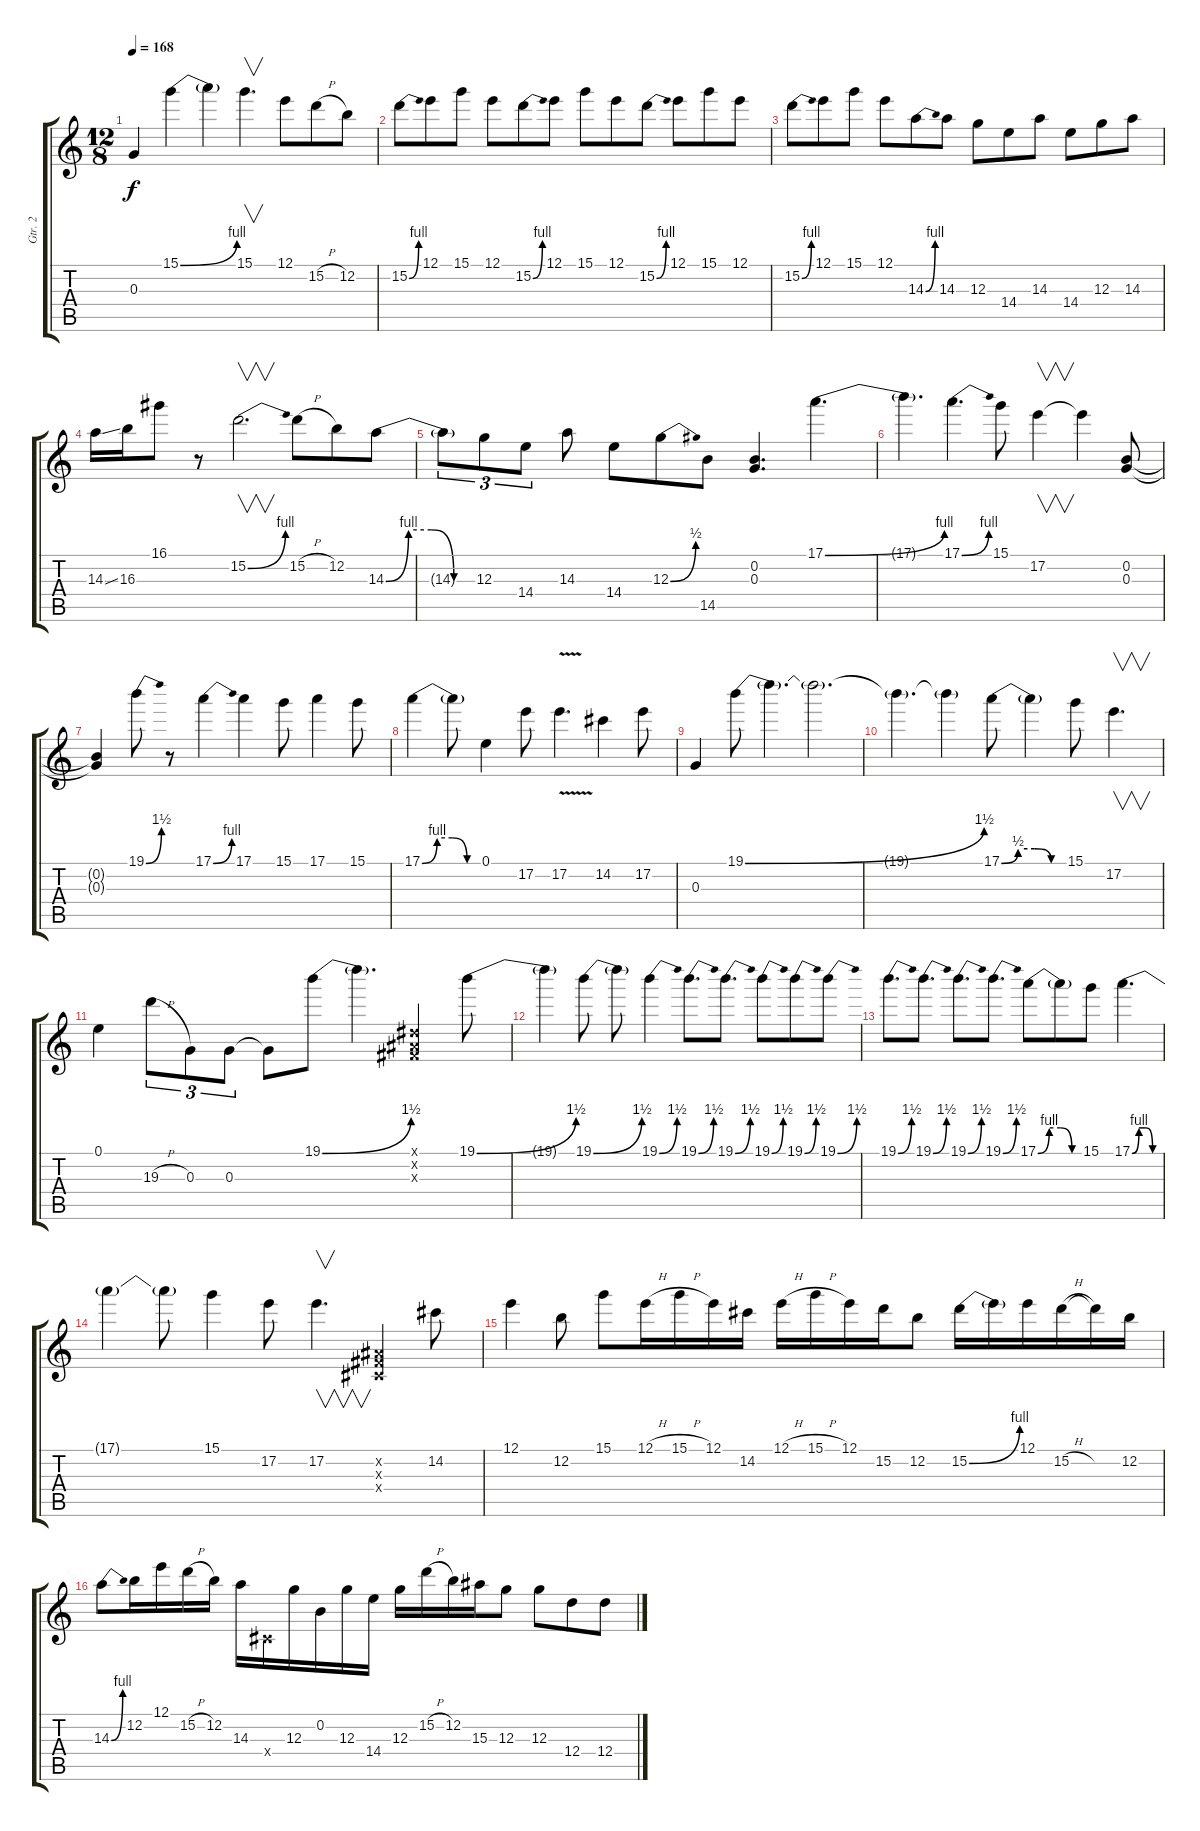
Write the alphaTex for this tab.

\track ("Gtr. 2" "Gtr. 2") {instrument overdrivenguitar}
\staff {score tabs}
\tuning (E4 B3 G3 D3 A2 E2) {hide}
\ts (12 8)
\tempo 168
\clef g2
\ks c
0.3.4{dy f} 15.1{be (bend 0 0 60 4)}.4 15.1{t}.4 15.1.4{v d} 12.1.8 15.2{h}.8 12.2.8 |
15.2{be (bend 0 0 60 4)}.8 12.1.8 15.1.8 12.1.8 15.2{be (bend 0 0 60 4)}.8 12.1.8 15.1.8 12.1.8 15.2{be (bend 0 0 60 4)}.8 12.1.8 15.1.8 12.1.8 |
15.2{be (bend 0 0 60 4)}.8 12.1.8 15.1.8 12.1.8 14.3{be (bend 0 0 60 4)}.8 14.3.8 12.3.8 14.4.8 14.3.8 14.4.8 12.3.8 14.3.8 |
14.3{ss}.16 16.3.16 16.1.8 r.8 15.2{be (bend 0 0 60 4)}.2{v d} 15.2{h}.8 12.2.8 14.3{be (custom 0 0 15 4 30 4 45 0 60 0)}.8 |
14.3{t}.8{tu (3 2)} 12.3.8{tu (3 2)} 14.4.8{tu (3 2)} 14.3.8 14.4.8 12.3{be (bend 0 0 60 2)}.8 14.5.8 (0.2 0.3).4{d} 17.1{be (bend 0 0 60 4)}.4{d} |
17.1{t}.4{d} 17.1{be (bend 0 0 60 4)}.4{d} 15.1.8 17.2.4{v} 17.2{t}.4 (0.2 0.3).8 |
(0.2{t} 0.3{t}).4 19.1{be (bend 0 0 60 6)}.8 r.8 17.1{be (bend 0 0 60 4)}.4 17.1.4 15.1.8 17.1.4 15.1.8 |
17.1{be (custom 0 0 15 4 30 4 45 0 60 0)}.4 17.1{t}.8 0.1.4 17.2.8 17.2{v}.4{d} 14.2.4 17.2.8 |
0.3.4 19.1{be (bend 0 0 60 6)}.8 19.1{t}.4{d} 19.1{t}.2{d} |
19.1{t}.4{d} 19.1{t}.4 17.1{be (custom 0 0 15 2 30 2 45 0 60 0)}.8 17.1{t}.4 15.1.8 17.2.4{v d} |
0.1.4 19.3{h}.8{tu (3 2)} 0.3.8{tu (3 2)} 0.3.8{tu (3 2)} 0.3{t}.8 19.1{be (bend 0 0 60 6)}.8 19.1{t}.4{d} (-1.1{x} -1.2{x} -1.3{x}).4 19.1{be (bend 0 0 60 6)}.8 |
19.1{t}.4 19.1{be (bend 0 0 60 6)}.8 19.1{t}.8 19.1{be (bend 0 0 60 6)}.4 19.1{be (bend 0 0 60 6)}.8{d} 19.1{be (bend 0 0 60 6)}.8{d} 19.1{be (bend 0 0 60 6)}.8 19.1{be (bend 0 0 60 6)}.8 19.1{be (bend 0 0 60 6)}.8 |
19.1{be (bend 0 0 60 6)}.8{d} 19.1{be (bend 0 0 60 6)}.8{d} 19.1{be (bend 0 0 60 6)}.8{d} 19.1{be (bend 0 0 60 6)}.8{d} 17.1{be (custom 0 0 15 4 30 4 45 0 60 0)}.8 17.1{t}.8 15.1.8 17.1{be (custom 0 0 15 4 30 4 45 0 60 0)}.4{d} |
17.1{t}.4 17.1{t}.8 15.1.4 17.2.8 17.2.4{v d} (-1.2{x} -1.3{x} -1.4{x}).4 14.2.8 |
12.1.4 12.2.8 15.1.8 12.1{h}.16 15.1{h}.16 12.1.16 14.2.16 12.1{h}.16 15.1{h}.16 12.1.16 15.2.16 12.2.8 15.2{be (bend 0 0 60 4)}.16 15.2{t}.16 12.1.16 15.2{h}.16 15.2{t}.16 12.2.16 |
14.3{be (bend 0 0 60 4)}.8 12.2.16 12.1.16 15.2{h}.16 12.2.16 14.3.16 -1.4{x}.16 12.3.16 0.2.16 12.3.16 14.4.16 12.3.16 15.2{h}.16 12.2.16 15.3.16 12.3.8 12.3.8 12.4.8 12.4{ss}.8
